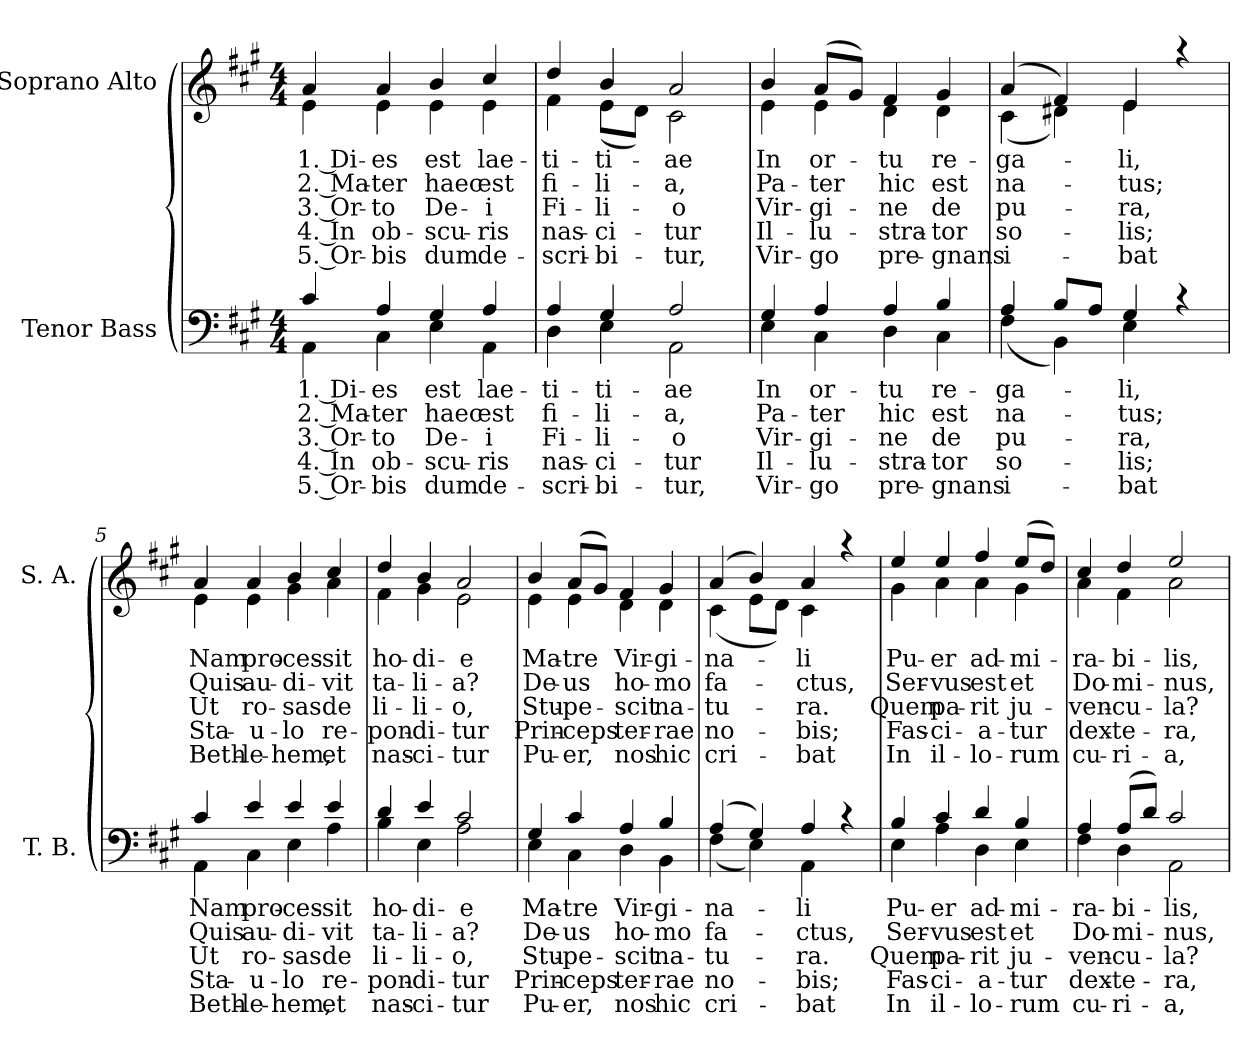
**kern	**text	**text	**text	**text	**text	**kern	**text	**text	**text	**text	**text
*part2	*part2	*part2	*part2	*part2	*part2	*part1	*part1	*part1	*part1	*part1	*part1
*staff2	*staff2	*staff2	*staff2	*staff2	*staff2	*staff1	*staff1	*staff1	*staff1	*staff1	*staff1
*I"Tenor Bass	*	*	*	*	*	*I"Soprano Alto	*	*	*	*	*
*I'T. B.	*	*	*	*	*	*I'S. A.	*	*	*	*	*
*clefF4	*	*	*	*	*	*clefG2	*	*	*	*	*
*k[f#c#g#]	*	*	*	*	*	*k[f#c#g#]	*	*	*	*	*
*A:	*	*	*	*	*	*A:	*	*	*	*	*
*M4/4	*	*	*	*	*	*M4/4	*	*	*	*	*
=1	=1	=1	=1	=1	=1	=1	=1	=1	=1	=1	=1
!	!LO:LY:a:rj	!LO:LY:a:rj	!LO:LY:a:rj	!LO:LY:a:rj	!LO:LY:a:rj	!	!LO:LY:b:rj	!LO:LY:b:rj	!LO:LY:b:rj	!LO:LY:b:rj	!LO:LY:b:rj
*^	*	*	*	*	*	*^	*	*	*	*	*
4c#/	4AA\	1. Di-	2. Ma-	3. Or-	4. In	5. Or-	4a/	4e\	1. Di-	2. Ma-	3. Or-	4. In	5. Or-
!	!	!LO:LY:a	!LO:LY:a	!LO:LY:a	!LO:LY:a	!LO:LY:a	!	!	!LO:LY:b	!LO:LY:b	!LO:LY:b	!LO:LY:b	!LO:LY:b
4A/	4C#\	-es	-ter	-to	ob-	-bis	4a/	4e\	-es	-ter	-to	ob-	-bis
!	!	!LO:LY:a	!LO:LY:a	!LO:LY:a	!LO:LY:a	!LO:LY:a	!	!	!LO:LY:b	!LO:LY:b	!LO:LY:b	!LO:LY:b	!LO:LY:b
4G#/	4E\	est	haec	De-	-scu-	dum	4b/	4e\	est	haec	De-	-scu-	dum
!	!	!LO:LY:a	!LO:LY:a	!LO:LY:a	!LO:LY:a	!LO:LY:a	!	!	!LO:LY:b	!LO:LY:b	!LO:LY:b	!LO:LY:b	!LO:LY:b
4A/	4AA\	lae-	est	-i	-ris	de-	4cc#/	4e\	lae-	est	-i	-ris	de-
=2	=2	=2	=2	=2	=2	=2	=2	=2	=2	=2	=2	=2	=2
!	!	!LO:LY:a	!LO:LY:a	!LO:LY:a	!LO:LY:a	!LO:LY:a	!	!	!LO:LY:b	!LO:LY:b	!LO:LY:b	!LO:LY:b	!LO:LY:b
4A/	4D\	-ti-	fi-	Fi-	nas-	-scri-	4dd/	4f#\	-ti-	fi-	Fi-	nas-	-scri-
!	!	!LO:LY:a	!LO:LY:a	!LO:LY:a	!LO:LY:a	!LO:LY:a	!	!	!LO:LY:b	!LO:LY:b	!LO:LY:b	!LO:LY:b	!LO:LY:b
4G#/	4E\	-ti-	-li-	-li-	-ci-	-bi-	4b/	(<8e\L	-ti-	-li-	-li-	-ci-	-bi-
.	.	.	.	.	.	.	.	8d\J)	.	.	.	.	.
!	!	!LO:LY:a	!LO:LY:a	!LO:LY:a	!LO:LY:a	!LO:LY:a	!	!	!LO:LY:b	!LO:LY:b	!LO:LY:b	!LO:LY:b	!LO:LY:b
2A/	2AA\	-ae	-a,	-o	-tur	-tur,	2a/	2c#\	-ae	-a,	-o	-tur	-tur,
=3	=3	=3	=3	=3	=3	=3	=3	=3	=3	=3	=3	=3	=3
!	!	!LO:LY:a	!LO:LY:a	!LO:LY:a	!LO:LY:a	!LO:LY:a	!	!	!LO:LY:b	!LO:LY:b	!LO:LY:b	!LO:LY:b	!LO:LY:b
4G#/	4E\	In	Pa-	Vir-	Il-	Vir-	4b/	4e\	In	Pa-	Vir-	Il-	Vir-
!	!	!LO:LY:a	!LO:LY:a	!LO:LY:a	!LO:LY:a	!LO:LY:a	!	!	!LO:LY:b	!LO:LY:b	!LO:LY:b	!LO:LY:b	!LO:LY:b
4A/	4C#\	or-	-ter	-gi-	-lu-	-go	(>8a/L	4e\	or-	-ter	-gi-	-lu-	-go
.	.	.	.	.	.	.	8g#/J)	.	.	.	.	.	.
!	!	!LO:LY:a	!LO:LY:a	!LO:LY:a	!LO:LY:a	!LO:LY:a	!	!	!LO:LY:b	!LO:LY:b	!LO:LY:b	!LO:LY:b	!LO:LY:b
4A/	4D\	-tu	hic	-ne	-stra-	pre-	4f#/	4d\	-tu	hic	-ne	-stra-	pre-
!	!	!LO:LY:a	!LO:LY:a	!LO:LY:a	!LO:LY:a	!LO:LY:a	!	!	!LO:LY:b	!LO:LY:b	!LO:LY:b	!LO:LY:b	!LO:LY:b
4B/	4C#\	re-	est	de	-tor	-gnans	4g#/	4d\	re-	est	de	-tor	-gnans
=4	=4	=4	=4	=4	=4	=4	=4	=4	=4	=4	=4	=4	=4
!	!	!LO:LY:a	!LO:LY:a	!LO:LY:a	!LO:LY:a	!LO:LY:a	!	!	!LO:LY:b	!LO:LY:b	!LO:LY:b	!LO:LY:b	!LO:LY:b
4A/	(<4F#\	-ga-	na-	pu-	so-	i-	(4a/	(<4c#\	-ga-	na-	pu-	so-	i-
8B/L	4BB\)	.	.	.	.	.	4f#/)	4d#X\)	.	.	.	.	.
8A/J	.	.	.	.	.	.	.	.	.	.	.	.	.
!	!	!LO:LY:a	!LO:LY:a	!LO:LY:a	!LO:LY:a	!LO:LY:a	!	!	!LO:LY:b	!LO:LY:b	!LO:LY:b	!LO:LY:b	!LO:LY:b
4G#/	4E\	-li,	-tus;	-ra,	-lis;	-bat	4e/	4e\	-li,	-tus;	-ra,	-lis;	-bat
4rc	4ryy	.	.	.	.	.	4raa	4ryy	.	.	.	.	.
!!LO:LB:g=z	!!
=5	=5	=5	=5	=5	=5	=5	=5	=5	=5	=5	=5	=5	=5
!	!	!LO:LY:a	!LO:LY:a	!LO:LY:a	!LO:LY:a	!LO:LY:a	!	!	!LO:LY:b	!LO:LY:b	!LO:LY:b	!LO:LY:b	!LO:LY:b
4c#/	4AA\	Nam	Quis	Ut	Sta-	Beth-	4a/	4e\	Nam	Quis	Ut	Sta-	Beth-
!	!	!LO:LY:a	!LO:LY:a	!LO:LY:a	!LO:LY:a	!LO:LY:a	!	!	!LO:LY:b	!LO:LY:b	!LO:LY:b	!LO:LY:b	!LO:LY:b
4e/	4C#\	pro-	au-	ro-	-u-	-le-	4a/	4e\	pro-	au-	ro-	-u-	-le-
!	!	!LO:LY:a	!LO:LY:a	!LO:LY:a	!LO:LY:a	!LO:LY:a	!	!	!LO:LY:b	!LO:LY:b	!LO:LY:b	!LO:LY:b	!LO:LY:b
4e/	4E\	-ces-	-di-	-sas	-lo	-hem,	4b/	4g#\	-ces-	-di-	-sas	-lo	-hem,
!	!	!LO:LY:a	!LO:LY:a	!LO:LY:a	!LO:LY:a	!LO:LY:a	!	!	!LO:LY:b	!LO:LY:b	!LO:LY:b	!LO:LY:b	!LO:LY:b
4e/	4A\	-sit	-vit	de	re-	et	4cc#/	4a\	-sit	-vit	de	re-	et
=6	=6	=6	=6	=6	=6	=6	=6	=6	=6	=6	=6	=6	=6
!	!	!LO:LY:a	!LO:LY:a	!LO:LY:a	!LO:LY:a	!LO:LY:a	!	!	!LO:LY:b	!LO:LY:b	!LO:LY:b	!LO:LY:b	!LO:LY:b
4d/	4B\	ho-	ta-	li-	-pon-	nas-	4dd/	4f#\	ho-	ta-	li-	-pon-	nas-
!	!	!LO:LY:a	!LO:LY:a	!LO:LY:a	!LO:LY:a	!LO:LY:a	!	!	!LO:LY:b	!LO:LY:b	!LO:LY:b	!LO:LY:b	!LO:LY:b
4e/	4E\	-di-	-li-	-li-	-di-	-ci-	4b/	4g#\	-di-	-li-	-li-	-di-	-ci-
!	!	!LO:LY:a	!LO:LY:a	!LO:LY:a	!LO:LY:a	!LO:LY:a	!	!	!LO:LY:b	!LO:LY:b	!LO:LY:b	!LO:LY:b	!LO:LY:b
2c#/	2A\	-e	-a?	-o,	-tur	-tur	2a/	2e\	-e	-a?	-o,	-tur	-tur
=7	=7	=7	=7	=7	=7	=7	=7	=7	=7	=7	=7	=7	=7
!	!	!LO:LY:a	!LO:LY:a	!LO:LY:a	!LO:LY:a	!LO:LY:a	!	!	!LO:LY:b	!LO:LY:b	!LO:LY:b	!LO:LY:b	!LO:LY:b
4G#/	4E\	Ma-	De-	Stu-	Prin-	Pu-	4b/	4e\	Ma-	De-	Stu-	Prin-	Pu-
!	!	!LO:LY:a	!LO:LY:a	!LO:LY:a	!LO:LY:a	!LO:LY:a	!	!	!LO:LY:b	!LO:LY:b	!LO:LY:b	!LO:LY:b	!LO:LY:b
4c#/	4C#\	-tre	-us	-pe-	-ceps	-er,	(>8a/L	4e\	-tre	-us	-pe-	-ceps	-er,
.	.	.	.	.	.	.	8g#/J)	.	.	.	.	.	.
!	!	!LO:LY:a	!LO:LY:a	!LO:LY:a	!LO:LY:a	!LO:LY:a	!	!	!LO:LY:b	!LO:LY:b	!LO:LY:b	!LO:LY:b	!LO:LY:b
4A/	4D\	Vir-	ho-	-scit	ter-	nos	4f#/	4d\	Vir-	ho-	-scit	ter-	nos
!	!	!LO:LY:a	!LO:LY:a	!LO:LY:a	!LO:LY:a	!LO:LY:a	!	!	!LO:LY:b	!LO:LY:b	!LO:LY:b	!LO:LY:b	!LO:LY:b
4B/	4BB\	-gi-	-mo	na-	-rae	hic	4g#/	4d\	-gi-	-mo	na-	-rae	hic
=8	=8	=8	=8	=8	=8	=8	=8	=8	=8	=8	=8	=8	=8
!	!	!LO:LY:a	!LO:LY:a	!LO:LY:a	!LO:LY:a	!LO:LY:a	!	!	!LO:LY:b	!LO:LY:b	!LO:LY:b	!LO:LY:b	!LO:LY:b
(4A/	(<4F#\	-na-	fa-	-tu-	no-	cri-	(4a/	(<4c#\	-na-	fa-	-tu-	no-	cri-
4G#/)	4E\)	.	.	.	.	.	4b/)	8e\L	.	.	.	.	.
.	.	.	.	.	.	.	.	8d\J)	.	.	.	.	.
!	!	!LO:LY:a	!LO:LY:a	!LO:LY:a	!LO:LY:a	!LO:LY:a	!	!	!LO:LY:b	!LO:LY:b	!LO:LY:b	!LO:LY:b	!LO:LY:b
4A/	4AA\	-li	-ctus,	-ra.	-bis;	-bat	4a/	4c#\	-li	-ctus,	-ra.	-bis;	-bat
4rc	4ryy	.	.	.	.	.	4raa	4ryy	.	.	.	.	.
!!LO:LB:g=z	!!
=9	=9	=9	=9	=9	=9	=9	=9	=9	=9	=9	=9	=9	=9
!	!	!LO:LY:a	!LO:LY:a	!LO:LY:a	!LO:LY:a	!LO:LY:a	!	!	!LO:LY:b	!LO:LY:b	!LO:LY:b	!LO:LY:b	!LO:LY:b
4B/	4E\	Pu-	Ser-	Quem	Fas-	In	4ee/	4g#\	Pu-	Ser-	Quem	Fas-	In
!	!	!LO:LY:a	!LO:LY:a	!LO:LY:a	!LO:LY:a	!LO:LY:a	!	!	!LO:LY:b	!LO:LY:b	!LO:LY:b	!LO:LY:b	!LO:LY:b
4c#/	4A\	-er	-vus	pa-	-ci-	il-	4ee/	4a\	-er	-vus	pa-	-ci-	il-
!	!	!LO:LY:a	!LO:LY:a	!LO:LY:a	!LO:LY:a	!LO:LY:a	!	!	!LO:LY:b	!LO:LY:b	!LO:LY:b	!LO:LY:b	!LO:LY:b
4d/	4D\	ad-	est	-rit	-a-	-lo-	4ff#/	4a\	ad-	est	-rit	-a-	-lo-
!	!	!LO:LY:a	!LO:LY:a	!LO:LY:a	!LO:LY:a	!LO:LY:a	!	!	!LO:LY:b	!LO:LY:b	!LO:LY:b	!LO:LY:b	!LO:LY:b
4B/	4E\	-mi-	et	ju-	-tur	-rum	(>8ee/L	4g#\	-mi-	et	ju-	-tur	-rum
.	.	.	.	.	.	.	8dd/J)	.	.	.	.	.	.
=10	=10	=10	=10	=10	=10	=10	=10	=10	=10	=10	=10	=10	=10
!	!	!LO:LY:a	!LO:LY:a	!LO:LY:a	!LO:LY:a	!LO:LY:a	!	!	!LO:LY:b	!LO:LY:b	!LO:LY:b	!LO:LY:b	!LO:LY:b
4A/	4F#\	-ra-	Do-	-ven-	dex-	cu-	4cc#/	4a\	-ra-	Do-	-ven-	dex-	cu-
!	!	!LO:LY:a	!LO:LY:a	!LO:LY:a	!LO:LY:a	!LO:LY:a	!	!	!LO:LY:b	!LO:LY:b	!LO:LY:b	!LO:LY:b	!LO:LY:b
(>8A/L	4D\	-bi-	-mi-	-cu-	-te-	-ri-	4dd/	4f#\	-bi-	-mi-	-cu-	-te-	-ri-
8d/J)	.	.	.	.	.	.	.	.	.	.	.	.	.
!	!	!LO:LY:a	!LO:LY:a	!LO:LY:a	!LO:LY:a	!LO:LY:a	!	!	!LO:LY:b	!LO:LY:b	!LO:LY:b	!LO:LY:b	!LO:LY:b
2c#/	2AA\	-lis,	-nus,	-la?	-ra,	-a,	2ee/	2a\	-lis,	-nus,	-la?	-ra,	-a,
*v	*v	*	*	*	*	*	*	*	*	*	*	*	*
*	*	*	*	*	*	*v	*v	*	*	*	*	*
=	=	=	=	=	=	=	=	=	=	=	=
*-	*-	*-	*-	*-	*-	*-	*-	*-	*-	*-	*-
